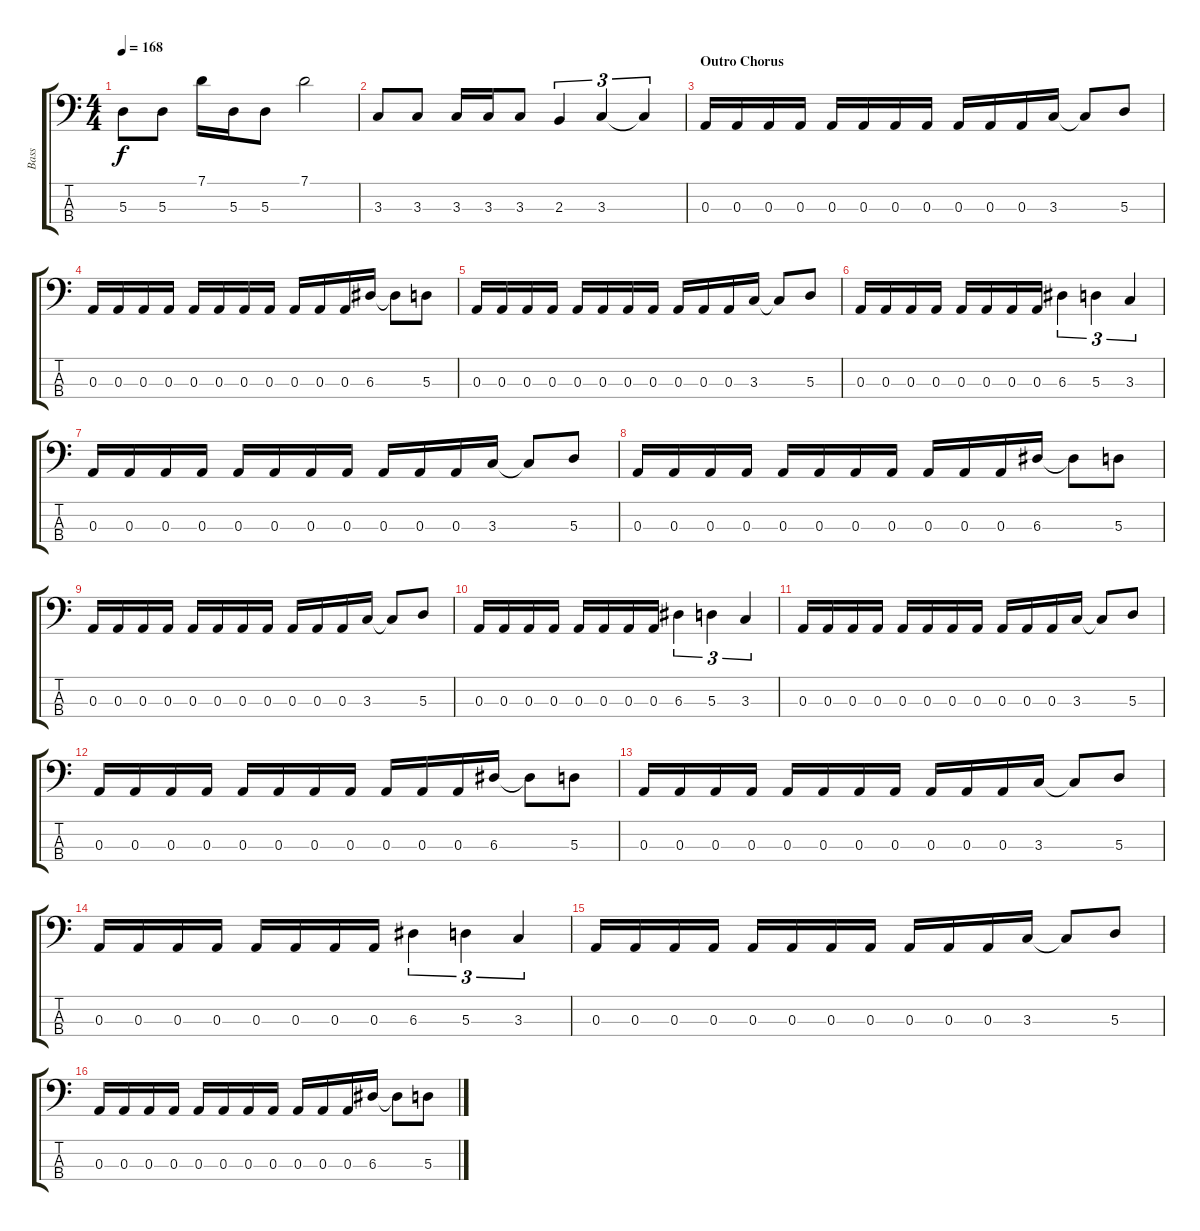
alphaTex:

\track ("Bass" "Bass") {instrument electricbasspick}
\staff {score tabs}
\tuning (G2 D2 A1 E1) {hide}
\ts (4 4)
\tempo 168
\clef f4
\ks c
5.3.8{dy f} 5.3.8 7.1.16 5.3.16 5.3.8 7.1.2 |
3.3.8 3.3.8 3.3.16 3.3.16 3.3.8 2.3.4{tu (3 2)} 3.3.4{tu (3 2)} 3.3{t}.4{tu (3 2)} |
\section ("" "Outro Chorus")
0.3.16 0.3.16 0.3.16 0.3.16 0.3.16 0.3.16 0.3.16 0.3.16 0.3.16 0.3.16 0.3.16 3.3.16 3.3{t}.8 5.3.8 |
0.3.16 0.3.16 0.3.16 0.3.16 0.3.16 0.3.16 0.3.16 0.3.16 0.3.16 0.3.16 0.3.16 6.3.16 6.3{t}.8 5.3.8 |
0.3.16 0.3.16 0.3.16 0.3.16 0.3.16 0.3.16 0.3.16 0.3.16 0.3.16 0.3.16 0.3.16 3.3.16 3.3{t}.8 5.3.8 |
0.3.16 0.3.16 0.3.16 0.3.16 0.3.16 0.3.16 0.3.16 0.3.16 6.3.4{tu (3 2)} 5.3.4{tu (3 2)} 3.3.4{tu (3 2)} |
0.3.16 0.3.16 0.3.16 0.3.16 0.3.16 0.3.16 0.3.16 0.3.16 0.3.16 0.3.16 0.3.16 3.3.16 3.3{t}.8 5.3.8 |
0.3.16 0.3.16 0.3.16 0.3.16 0.3.16 0.3.16 0.3.16 0.3.16 0.3.16 0.3.16 0.3.16 6.3.16 6.3{t}.8 5.3.8 |
0.3.16 0.3.16 0.3.16 0.3.16 0.3.16 0.3.16 0.3.16 0.3.16 0.3.16 0.3.16 0.3.16 3.3.16 3.3{t}.8 5.3.8 |
0.3.16 0.3.16 0.3.16 0.3.16 0.3.16 0.3.16 0.3.16 0.3.16 6.3.4{tu (3 2)} 5.3.4{tu (3 2)} 3.3.4{tu (3 2)} |
0.3.16 0.3.16 0.3.16 0.3.16 0.3.16 0.3.16 0.3.16 0.3.16 0.3.16 0.3.16 0.3.16 3.3.16 3.3{t}.8 5.3.8 |
0.3.16 0.3.16 0.3.16 0.3.16 0.3.16 0.3.16 0.3.16 0.3.16 0.3.16 0.3.16 0.3.16 6.3.16 6.3{t}.8 5.3.8 |
0.3.16 0.3.16 0.3.16 0.3.16 0.3.16 0.3.16 0.3.16 0.3.16 0.3.16 0.3.16 0.3.16 3.3.16 3.3{t}.8 5.3.8 |
0.3.16 0.3.16 0.3.16 0.3.16 0.3.16 0.3.16 0.3.16 0.3.16 6.3.4{tu (3 2)} 5.3.4{tu (3 2)} 3.3.4{tu (3 2)} |
0.3.16 0.3.16 0.3.16 0.3.16 0.3.16 0.3.16 0.3.16 0.3.16 0.3.16 0.3.16 0.3.16 3.3.16 3.3{t}.8 5.3.8 |
0.3.16 0.3.16 0.3.16 0.3.16 0.3.16 0.3.16 0.3.16 0.3.16 0.3.16 0.3.16 0.3.16 6.3.16 6.3{t}.8 5.3.8
